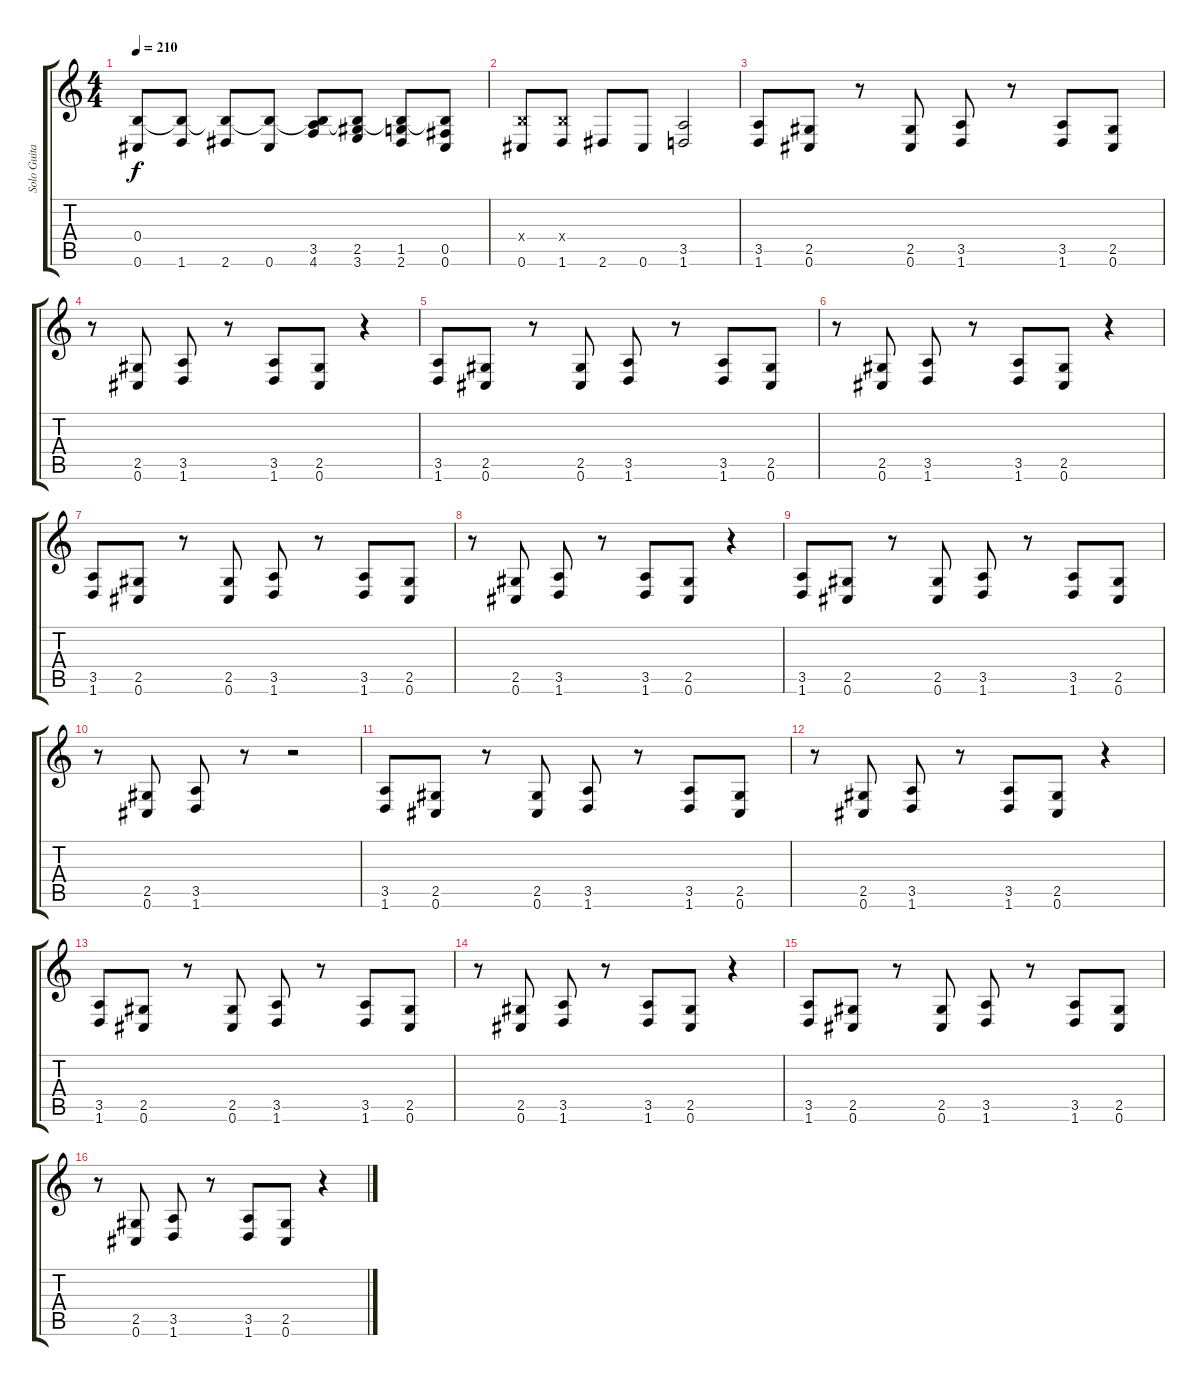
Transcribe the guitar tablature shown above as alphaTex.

\track ("Solo Guitar" "Solo Guita") {instrument overdrivenguitar}
\staff {score tabs}
\tuning (Db4 Ab3 E3 B2 Gb2 Db2) {hide}
\ts (4 4)
\tempo 210
\clef g2
\ks c
(0.4{t} 0.6).8{dy f} (0.4{t} 1.6).8 (0.4{t} 2.6).8 (0.4{t} 0.6).8 (0.4{t} 3.5 4.6).8 (0.4{t} 2.5 3.6).8 (0.4{t} 1.5 2.6).8 (0.4{t} 0.5 0.6).8 |
(0.4{x} 0.6).8 (0.4{x} 1.6).8 2.6.8 0.6.8 (3.5 1.6).2 |
(3.5 1.6).8 (2.5 0.6).8 r.8 (2.5 0.6).8 (3.5 1.6).8 r.8 (3.5 1.6).8 (2.5 0.6).8 |
r.8 (2.5 0.6).8 (3.5 1.6).8 r.8 (3.5 1.6).8 (2.5 0.6).8 r.4 |
(3.5 1.6).8 (2.5 0.6).8 r.8 (2.5 0.6).8 (3.5 1.6).8 r.8 (3.5 1.6).8 (2.5 0.6).8 |
r.8 (2.5 0.6).8 (3.5 1.6).8 r.8 (3.5 1.6).8 (2.5 0.6).8 r.4 |
(3.5 1.6).8 (2.5 0.6).8 r.8 (2.5 0.6).8 (3.5 1.6).8 r.8 (3.5 1.6).8 (2.5 0.6).8 |
r.8 (2.5 0.6).8 (3.5 1.6).8 r.8 (3.5 1.6).8 (2.5 0.6).8 r.4 |
(3.5 1.6).8 (2.5 0.6).8 r.8 (2.5 0.6).8 (3.5 1.6).8 r.8 (3.5 1.6).8 (2.5 0.6).8 |
r.8 (2.5 0.6).8 (3.5 1.6).8 r.8 r.2 |
(3.5 1.6).8 (2.5 0.6).8 r.8 (2.5 0.6).8 (3.5 1.6).8 r.8 (3.5 1.6).8 (2.5 0.6).8 |
r.8 (2.5 0.6).8 (3.5 1.6).8 r.8 (3.5 1.6).8 (2.5 0.6).8 r.4 |
(3.5 1.6).8 (2.5 0.6).8 r.8 (2.5 0.6).8 (3.5 1.6).8 r.8 (3.5 1.6).8 (2.5 0.6).8 |
r.8 (2.5 0.6).8 (3.5 1.6).8 r.8 (3.5 1.6).8 (2.5 0.6).8 r.4 |
(3.5 1.6).8 (2.5 0.6).8 r.8 (2.5 0.6).8 (3.5 1.6).8 r.8 (3.5 1.6).8 (2.5 0.6).8 |
r.8 (2.5 0.6).8 (3.5 1.6).8 r.8 (3.5 1.6).8 (2.5 0.6).8 r.4
